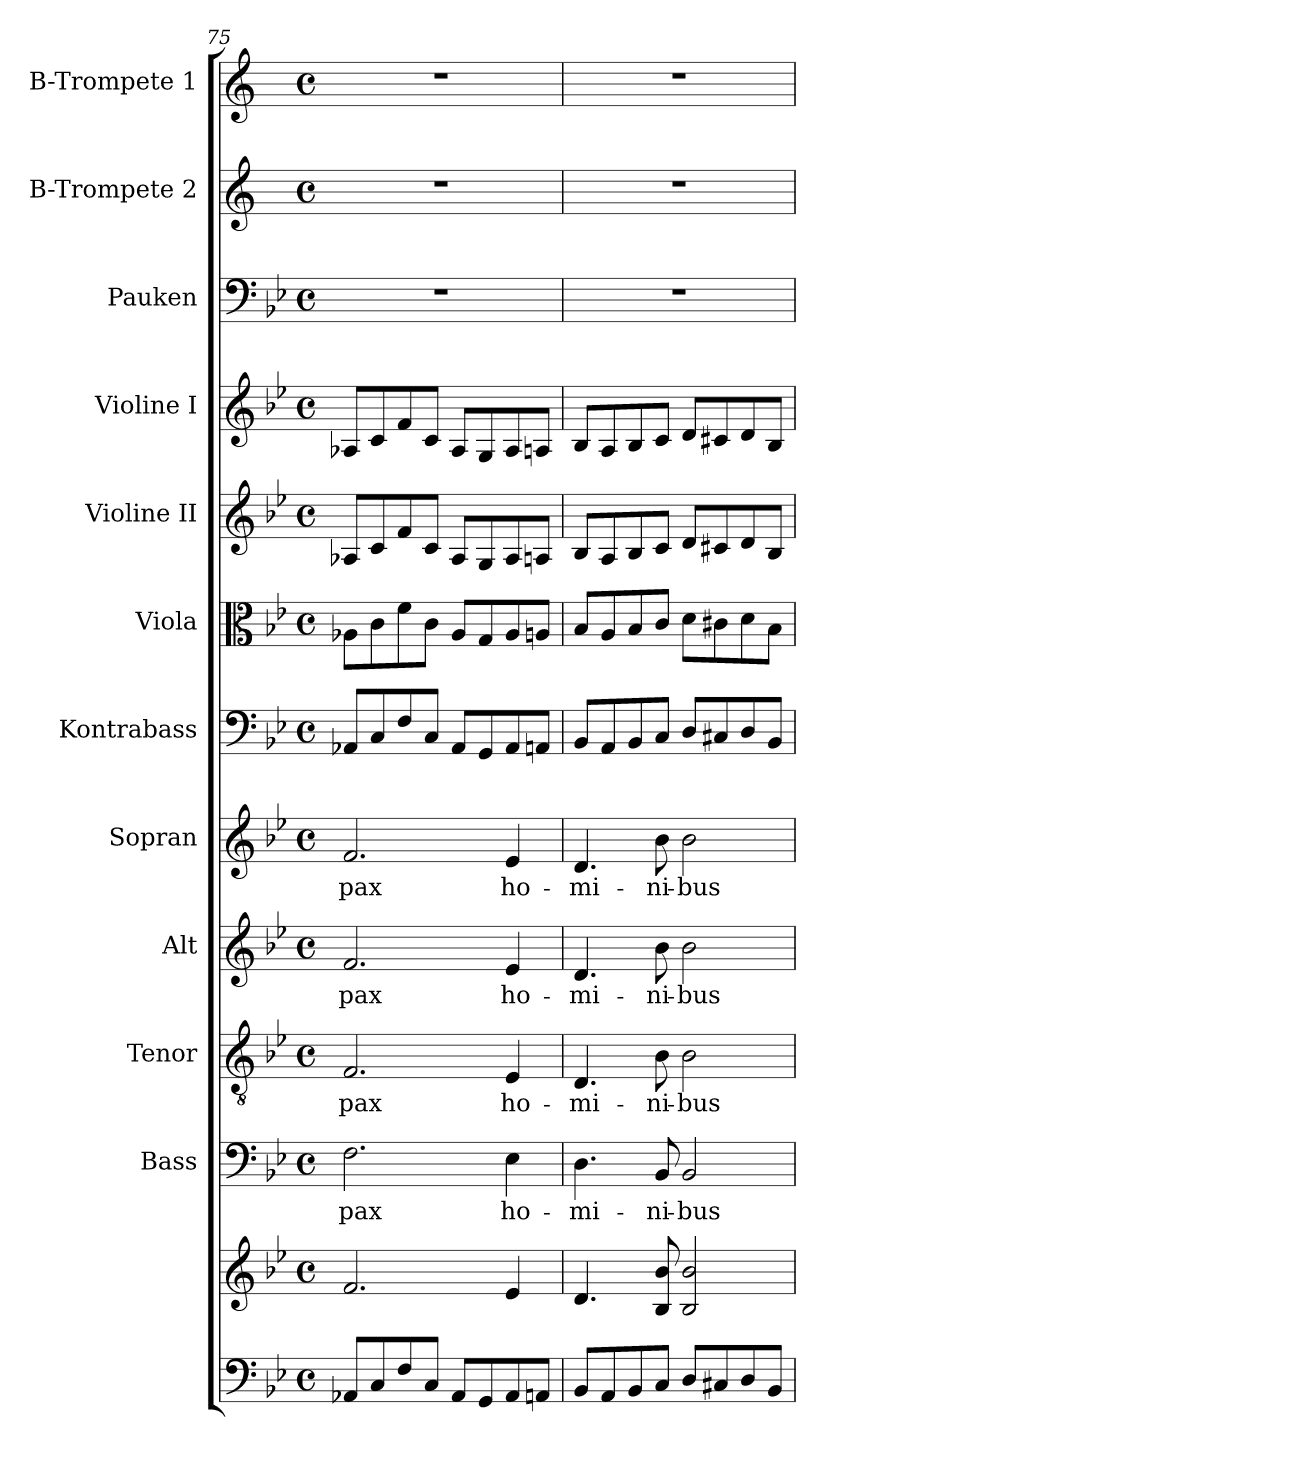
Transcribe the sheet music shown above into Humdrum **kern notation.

**kern	**kern	**kern	**text	**kern	**text	**kern	**text	**kern	**text	**kern	**kern	**kern	**kern	**kern	**kern	**kern
*part12	*part12	*part11	*part11	*part10	*part10	*part9	*part9	*part8	*part8	*part7	*part6	*part5	*part4	*part3	*part2	*part1
*staff13	*staff12	*staff11	*staff11	*staff10	*staff10	*staff9	*staff9	*staff8	*staff8	*staff7	*staff6	*staff5	*staff4	*staff3	*staff2	*staff1
*	*	*I"Bass	*	*I"Tenor	*	*I"Alt	*	*I"Sopran	*	*I"Kontrabass	*I"Viola	*I"Violine II	*I"Violine I	*I"Pauken	*I"B-Trompete 2	*I"B-Trompete 1
*	*	*I'B.	*	*I'T.	*	*I'A.	*	*I'S.	*	*I'Kb.	*I'Vla.	*I'Vl. II	*I'Vl. I	*I'Pk.	*I'B Trp. 2	*I'B Trp. 1
!!LO:PB:g=z
*clefF4	*clefG2	*clefF4	*	*clefGv2	*	*clefG2	*	*clefG2	*	*clefF4	*clefC3	*clefG2	*clefG2	*clefF4	*clefG2	*clefG2
*	*	*	*	*	*	*	*	*	*	*ITrd7c12	*	*	*	*	*ITrd1c2	*ITrd1c2
*k[b-e-]	*k[b-e-]	*k[b-e-]	*	*k[b-e-]	*	*k[b-e-]	*	*k[b-e-]	*	*k[b-e-]	*k[b-e-]	*k[b-e-]	*k[b-e-]	*k[b-e-]	*k[b-e-]	*k[b-e-]
*B-:	*B-:	*B-:	*	*B-:	*	*B-:	*	*B-:	*	*B-:	*B-:	*B-:	*B-:	*B-:	*B-:	*B-:
*M4/4	*M4/4	*M4/4	*	*M4/4	*	*M4/4	*	*M4/4	*	*M4/4	*M4/4	*M4/4	*M4/4	*M4/4	*M4/4	*M4/4
*met(c)	*met(c)	*met(c)	*	*met(c)	*	*met(c)	*	*met(c)	*	*met(c)	*met(c)	*met(c)	*met(c)	*met(c)	*met(c)	*met(c)
=75	=75	=75	=75	=75	=75	=75	=75	=75	=75	=75	=75	=75	=75	=75	=75	=75
!	!	!	!LO:LY:b	!	!LO:LY:b	!	!LO:LY:b	!	!LO:LY:b	!	!	!	!	!	!	!
8AA-X/L	2.f/	2.F\	pax	2.F/	pax	2.f/	pax	2.f/	pax	8AAA-X/L	8A-X\L	8A-X/L	8A-X/L	1r	1r	1r
8C/	.	.	.	.	.	.	.	.	.	8CC/	8c\	8c/	8c/	.	.	.
8F/	.	.	.	.	.	.	.	.	.	8FF/	8f\	8f/	8f/	.	.	.
8C/J	.	.	.	.	.	.	.	.	.	8CC/J	8c\J	8c/J	8c/J	.	.	.
8AA-/L	.	.	.	.	.	.	.	.	.	8AAA-/L	8A-/L	8A-/L	8A-/L	.	.	.
8GG/	.	.	.	.	.	.	.	.	.	8GGG/	8G/	8G/	8G/	.	.	.
!	!	!	!LO:LY:b	!	!LO:LY:b	!	!LO:LY:b	!	!LO:LY:b	!	!	!	!	!	!	!
8AA-/	4e-/	4E-\	ho-	4E-/	ho-	4e-/	ho-	4e-/	ho-	8AAA-/	8A-/	8A-/	8A-/	.	.	.
8AAn/J	.	.	.	.	.	.	.	.	.	8AAAn/J	8An/J	8An/J	8An/J	.	.	.
=76	=76	=76	=76	=76	=76	=76	=76	=76	=76	=76	=76	=76	=76	=76	=76	=76
!	!	!	!LO:LY:b	!	!LO:LY:b	!	!LO:LY:b	!	!LO:LY:b	!	!	!	!	!	!	!
8BB-/L	4.d/	4.D\	-mi-	4.D/	-mi-	4.d/	-mi-	4.d/	-mi-	8BBB-/L	8B-/L	8B-/L	8B-/L	1r	1r	1r
8AA/	.	.	.	.	.	.	.	.	.	8AAA/	8A/	8A/	8A/	.	.	.
8BB-/	.	.	.	.	.	.	.	.	.	8BBB-/	8B-/	8B-/	8B-/	.	.	.
!	!	!	!LO:LY:b	!	!LO:LY:b	!	!LO:LY:b	!	!LO:LY:b	!	!	!	!	!	!	!
8C/J	8B-/ 8b-/	8BB-/	-ni-	8B-\	-ni-	8b-\	-ni-	8b-\	-ni-	8CC/J	8c/J	8c/J	8c/J	.	.	.
!	!	!	!LO:LY:b	!	!LO:LY:b	!	!LO:LY:b	!	!LO:LY:b	!	!	!	!	!	!	!
8D/L	2B-/ 2b-/	2BB-/	-bus	2B-\	-bus	2b-\	-bus	2b-\	-bus	8DD/L	8d\L	8d/L	8d/L	.	.	.
8C#X/	.	.	.	.	.	.	.	.	.	8CC#X/	8c#X\	8c#X/	8c#X/	.	.	.
8D/	.	.	.	.	.	.	.	.	.	8DD/	8d\	8d/	8d/	.	.	.
8BB-/J	.	.	.	.	.	.	.	.	.	8BBB-/J	8B-\J	8B-/J	8B-/J	.	.	.
=	=	=	=	=	=	=	=	=	=	=	=	=	=	=	=	=
*-	*-	*-	*-	*-	*-	*-	*-	*-	*-	*-	*-	*-	*-	*-	*-	*-
